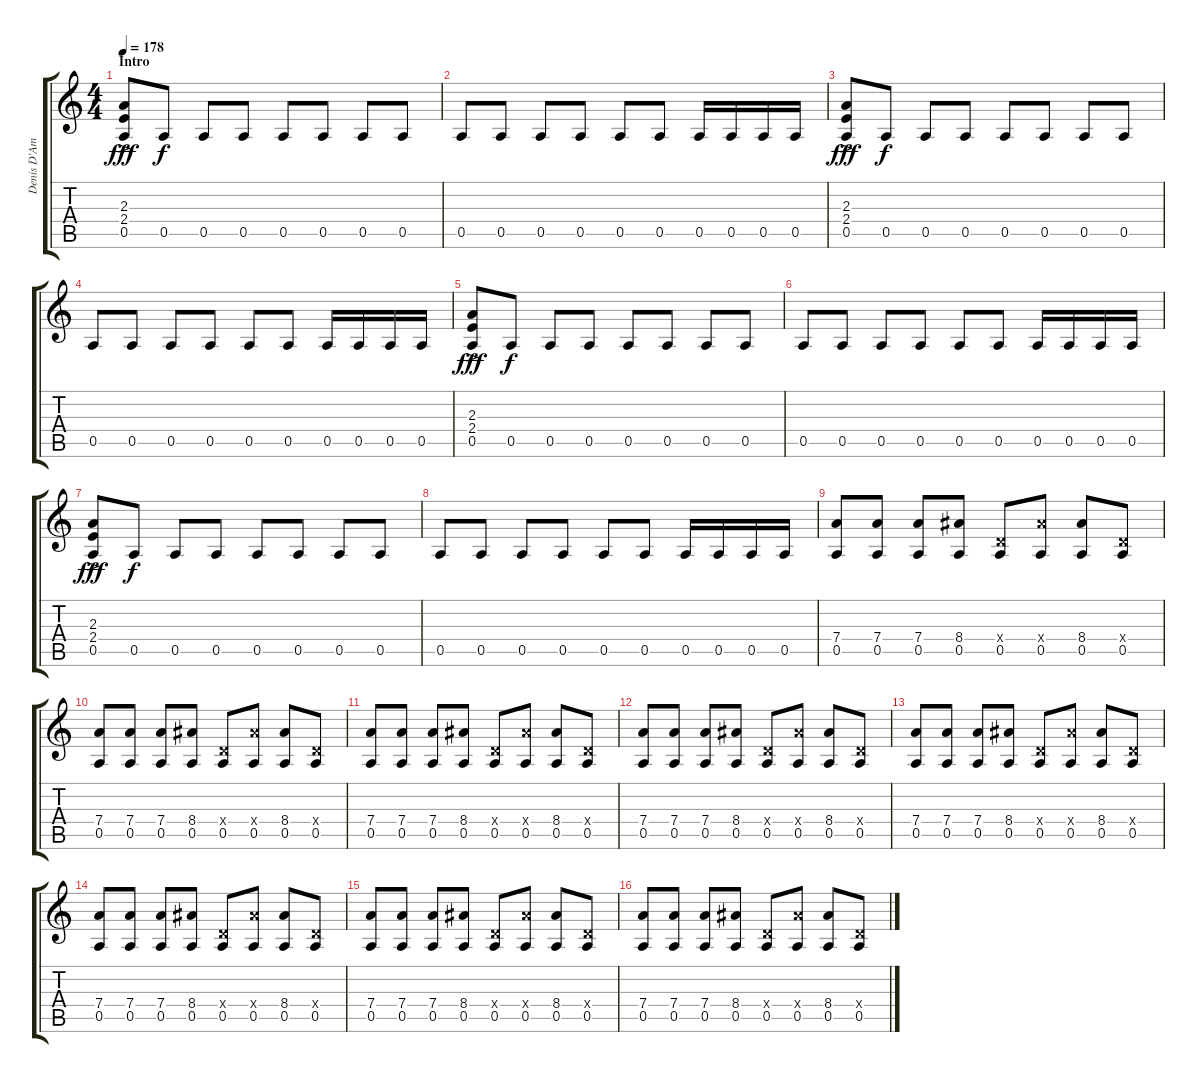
\track ("Denis D'Amour [Gtr 1]" "Denis D'Am") {instrument distortionguitar}
\staff {score tabs}
\tuning (E4 B3 G3 D3 A2 E2) {hide}
\ts (4 4)
\section ("" "Intro")
\tempo 178
\clef g2
\ks c
(2.3 2.4 0.5{ac}).8{dy fff instrument distortionguitar} 0.5.8{dy f} 0.5.8 0.5.8 0.5.8 0.5.8 0.5.8 0.5.8 |
0.5.8 0.5.8 0.5.8 0.5.8 0.5.8 0.5.8 0.5.16 0.5.16 0.5.16 0.5.16 |
(2.3{ac} 2.4 0.5).8{dy fff} 0.5.8{dy f} 0.5.8 0.5.8 0.5.8 0.5.8 0.5.8 0.5.8 |
0.5.8 0.5.8 0.5.8 0.5.8 0.5.8 0.5.8 0.5.16 0.5.16 0.5.16 0.5.16 |
(2.3{ac} 2.4 0.5).8{dy fff} 0.5.8{dy f} 0.5.8 0.5.8 0.5.8 0.5.8 0.5.8 0.5.8 |
0.5.8 0.5.8 0.5.8 0.5.8 0.5.8 0.5.8 0.5.16 0.5.16 0.5.16 0.5.16 |
(2.3{ac} 2.4 0.5).8{dy fff} 0.5.8{dy f} 0.5.8 0.5.8 0.5.8 0.5.8 0.5.8 0.5.8 |
0.5.8 0.5.8 0.5.8 0.5.8 0.5.8 0.5.8 0.5.16 0.5.16 0.5.16 0.5.16 |
(7.4 0.5).8 (7.4 0.5).8 (7.4 0.5).8 (8.4 0.5).8 (0.4{x} 0.5).8 (8.4{x} 0.5).8 (8.4 0.5).8 (0.4{x} 0.5).8 |
(7.4 0.5).8 (7.4 0.5).8 (7.4 0.5).8 (8.4 0.5).8 (0.4{x} 0.5).8 (8.4{x} 0.5).8 (8.4 0.5).8 (0.4{x} 0.5).8 |
(7.4 0.5).8 (7.4 0.5).8 (7.4 0.5).8 (8.4 0.5).8 (0.4{x} 0.5).8 (8.4{x} 0.5).8 (8.4 0.5).8 (0.4{x} 0.5).8 |
(7.4 0.5).8 (7.4 0.5).8 (7.4 0.5).8 (8.4 0.5).8 (0.4{x} 0.5).8 (8.4{x} 0.5).8 (8.4 0.5).8 (0.4{x} 0.5).8 |
(7.4 0.5).8 (7.4 0.5).8 (7.4 0.5).8 (8.4 0.5).8 (0.4{x} 0.5).8 (8.4{x} 0.5).8 (8.4 0.5).8 (0.4{x} 0.5).8 |
(7.4 0.5).8 (7.4 0.5).8 (7.4 0.5).8 (8.4 0.5).8 (0.4{x} 0.5).8 (8.4{x} 0.5).8 (8.4 0.5).8 (0.4{x} 0.5).8 |
(7.4 0.5).8 (7.4 0.5).8 (7.4 0.5).8 (8.4 0.5).8 (0.4{x} 0.5).8 (8.4{x} 0.5).8 (8.4 0.5).8 (0.4{x} 0.5).8 |
(7.4 0.5).8 (7.4 0.5).8 (7.4 0.5).8 (8.4 0.5).8 (0.4{x} 0.5).8 (8.4{x} 0.5).8 (8.4 0.5).8 (0.4{x} 0.5).8
